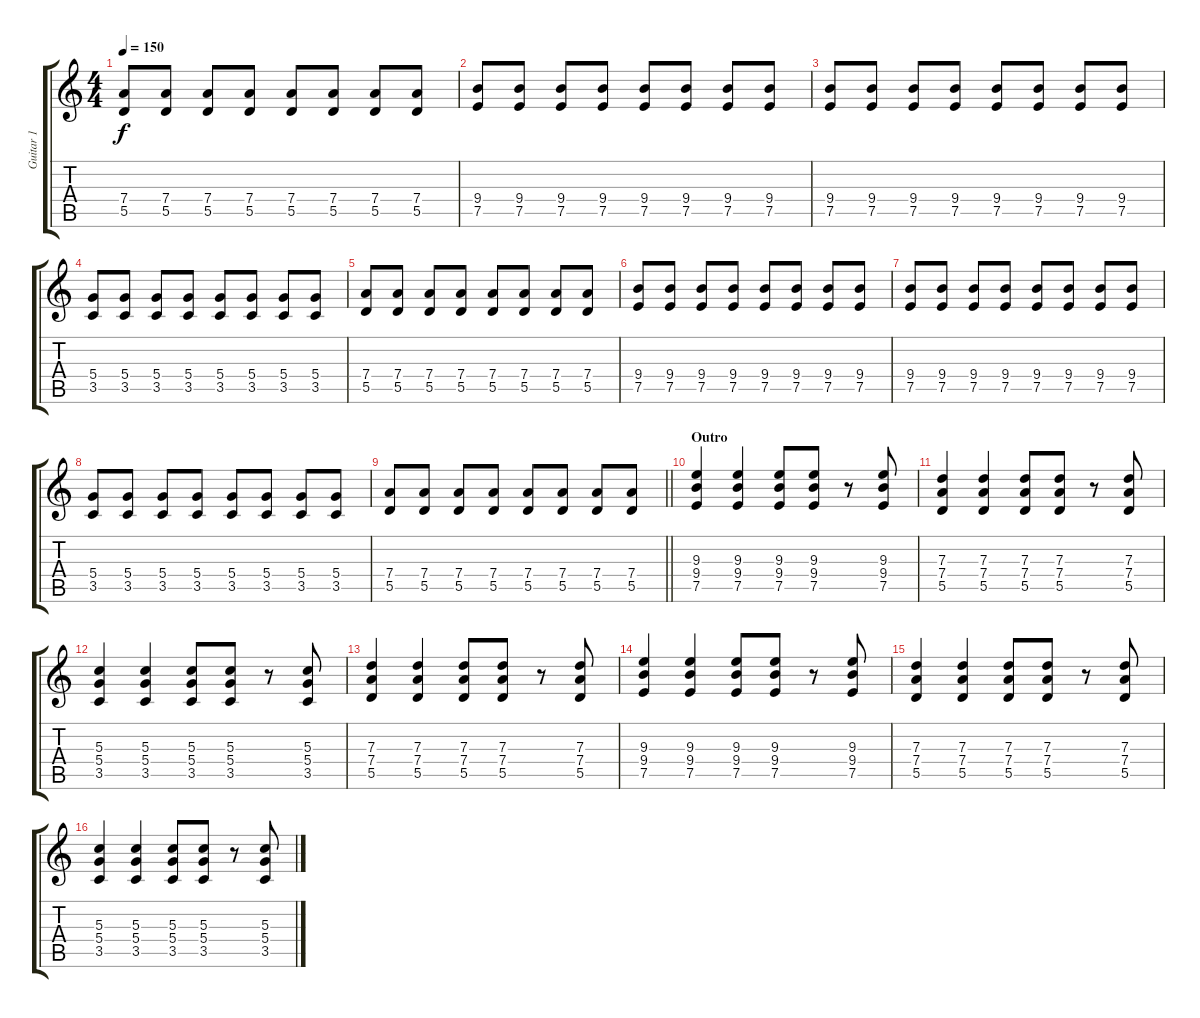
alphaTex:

\track ("Guitar 1" "Guitar 1") {instrument distortionguitar}
\staff {score tabs}
\tuning (E4 B3 G3 D3 A2 E2) {hide}
\ts (4 4)
\tempo 150
\clef g2
\ks c
(7.4 5.5).8{dy f} (7.4 5.5).8 (7.4 5.5).8 (7.4 5.5).8 (7.4 5.5).8 (7.4 5.5).8 (7.4 5.5).8 (7.4 5.5).8 |
(9.4 7.5).8 (9.4 7.5).8 (9.4 7.5).8 (9.4 7.5).8 (9.4 7.5).8 (9.4 7.5).8 (9.4 7.5).8 (9.4 7.5).8 |
(9.4 7.5).8 (9.4 7.5).8 (9.4 7.5).8 (9.4 7.5).8 (9.4 7.5).8 (9.4 7.5).8 (9.4 7.5).8 (9.4 7.5).8 |
(5.4 3.5).8 (5.4 3.5).8 (5.4 3.5).8 (5.4 3.5).8 (5.4 3.5).8 (5.4 3.5).8 (5.4 3.5).8 (5.4 3.5).8 |
(7.4 5.5).8 (7.4 5.5).8 (7.4 5.5).8 (7.4 5.5).8 (7.4 5.5).8 (7.4 5.5).8 (7.4 5.5).8 (7.4 5.5).8 |
(9.4 7.5).8 (9.4 7.5).8 (9.4 7.5).8 (9.4 7.5).8 (9.4 7.5).8 (9.4 7.5).8 (9.4 7.5).8 (9.4 7.5).8 |
(9.4 7.5).8 (9.4 7.5).8 (9.4 7.5).8 (9.4 7.5).8 (9.4 7.5).8 (9.4 7.5).8 (9.4 7.5).8 (9.4 7.5).8 |
(5.4 3.5).8 (5.4 3.5).8 (5.4 3.5).8 (5.4 3.5).8 (5.4 3.5).8 (5.4 3.5).8 (5.4 3.5).8 (5.4 3.5).8 |
\barLineRight lightlight
(7.4 5.5).8 (7.4 5.5).8 (7.4 5.5).8 (7.4 5.5).8 (7.4 5.5).8 (7.4 5.5).8 (7.4 5.5).8 (7.4 5.5).8 |
\section ("" "Outro")
(9.3 9.4 7.5).4 (9.3 9.4 7.5).4 (9.3 9.4 7.5).8 (9.3 9.4 7.5).8 r.8 (9.3 9.4 7.5).8 |
(7.3 7.4 5.5).4 (7.3 7.4 5.5).4 (7.3 7.4 5.5).8 (7.3 7.4 5.5).8 r.8 (7.3 7.4 5.5).8 |
(5.3 5.4 3.5).4 (5.3 5.4 3.5).4 (5.3 5.4 3.5).8 (5.3 5.4 3.5).8 r.8 (5.3 5.4 3.5).8 |
(7.3 7.4 5.5).4 (7.3 7.4 5.5).4 (7.3 7.4 5.5).8 (7.3 7.4 5.5).8 r.8 (7.3 7.4 5.5).8 |
(9.3 9.4 7.5).4 (9.3 9.4 7.5).4 (9.3 9.4 7.5).8 (9.3 9.4 7.5).8 r.8 (9.3 9.4 7.5).8 |
(7.3 7.4 5.5).4 (7.3 7.4 5.5).4 (7.3 7.4 5.5).8 (7.3 7.4 5.5).8 r.8 (7.3 7.4 5.5).8 |
(5.3 5.4 3.5).4 (5.3 5.4 3.5).4 (5.3 5.4 3.5).8 (5.3 5.4 3.5).8 r.8 (5.3 5.4 3.5).8
